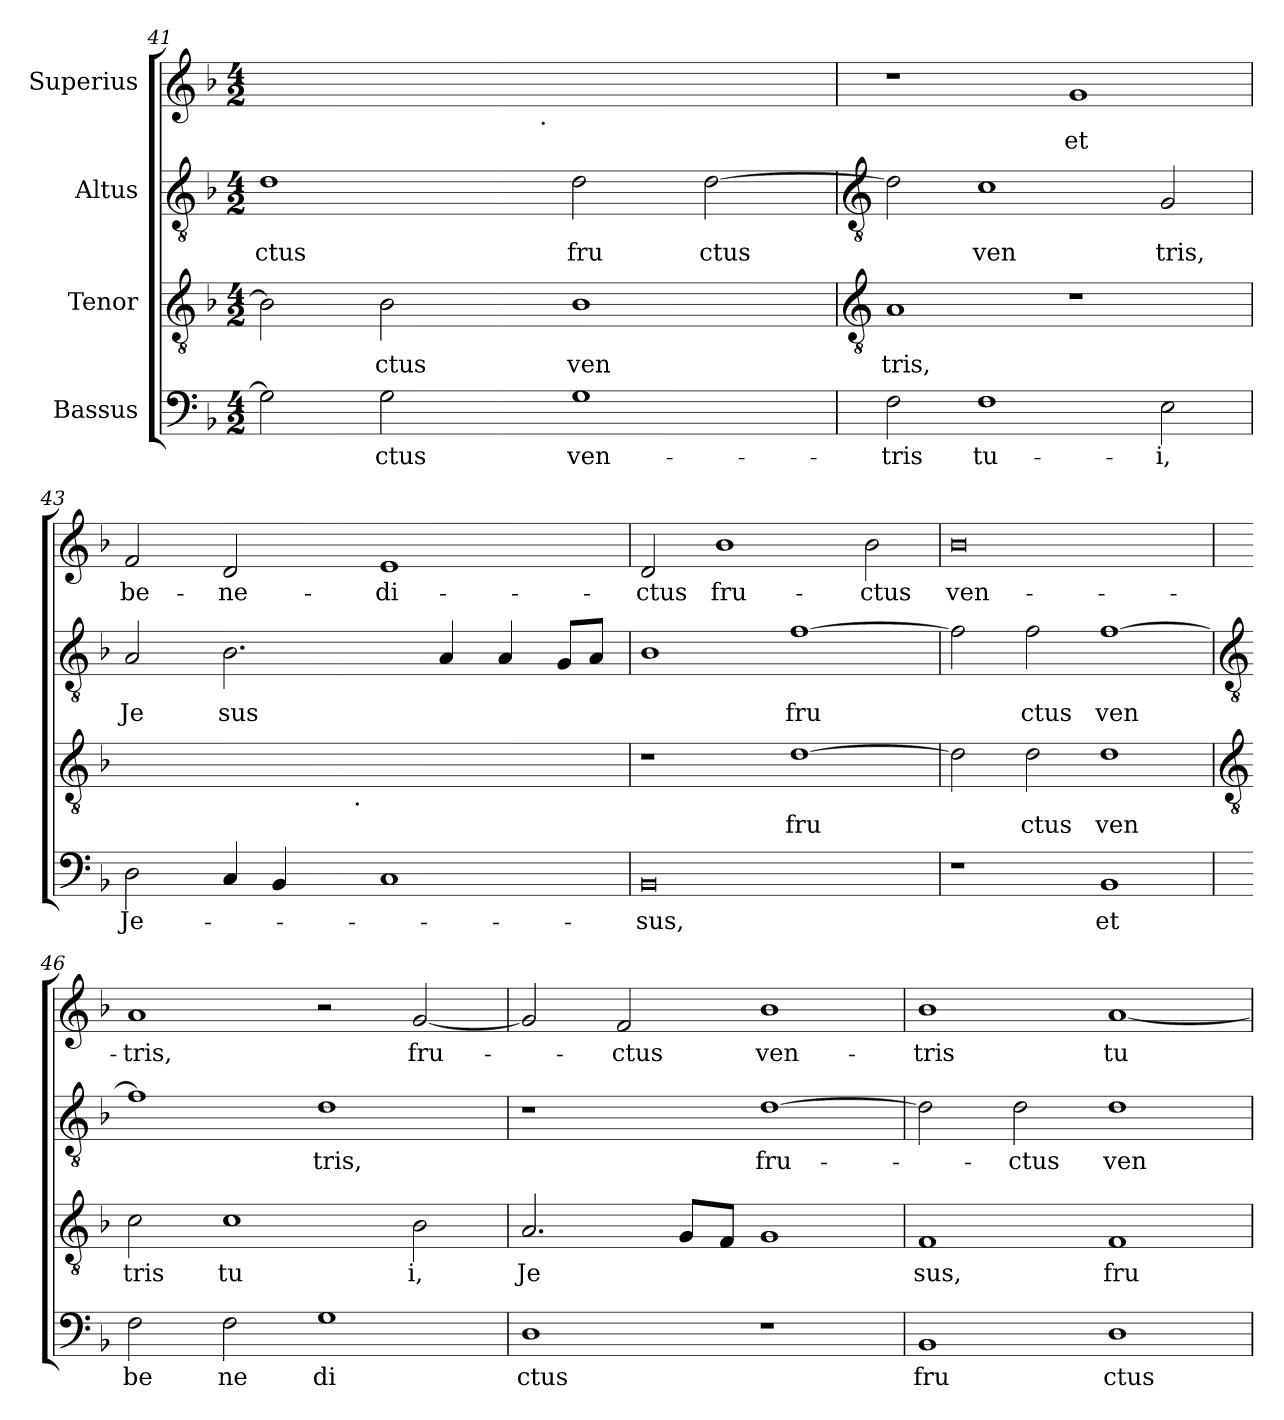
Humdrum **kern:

**kern	**text	**kern	**text	**kern	**text	**kern	**text
*part4	*part4	*part3	*part3	*part2	*part2	*part1	*part1
*staff4	*staff4	*staff3	*staff3	*staff2	*staff2	*staff1	*staff1
*I"Bassus	*	*I"Tenor	*	*I"Altus	*	*I"Superius	*
*clefF4	*	*clefGv2	*	*clefGv2	*	*clefG2	*
*ITrd-3c-5	*	*	*	*ITrd-3c-5	*	*ITrd-3c-5	*
*k[b-e-]	*	*k[b-]	*	*k[b-e-]	*	*k[b-e-]	*
*B-:	*	*F:	*	*B-:	*	*B-:	*
*M4/2	*	*M4/2	*	*M4/2	*	*M4/2	*
=41	=41	=41	=41	=41	=41	=41	=41
!	!	!	!	!	!LO:LY:b	!	!
2c\]	.	2B-\]	.	1g	ctus	4ryy	.
.	.	.	.	.	.	4ryy	.
!	!LO:LY:b	!	!LO:LY:b	!	!	!	!
2c\	-ctus	2B-\	ctus	.	.	4ryy	.
.	.	.	.	.	.	32ryy	.
.	.	.	.	.	.	32ryy	.
.	.	.	.	.	.	32ryy	.
.	.	.	.	.	.	32ryy	.
.	.	.	.	.	.	32ryy	.
.	.	.	.	.	.	32ryy	.
!	!	!	!	!	!	!LO:TX:b:t=.	!
.	.	.	.	.	.	32ryy	.
.	.	.	.	.	.	4ryy	.
!	!LO:LY:b	!	!LO:LY:b	!	!LO:LY:b	!	!
1c	ven-	1B-	ven	2g\	fru	.	.
.	.	.	.	.	.	4ryy	.
.	.	.	.	.	.	4ryy	.
!	!	!	!	!	!LO:LY:b	!	!
.	.	.	.	[2g\	ctus	.	.
.	.	.	.	.	.	4ryy	.
.	.	.	.	.	.	32ryy	.
!!LO:LB:g=z
=42	=42	=42	=42	=42	=42	=42	=42
*	*	*clefGv2	*	*clefGv2	*	*	*
!	!LO:LY:b	!	!LO:LY:b	!	!	!	!
2B-\	-tris	1A	tris,	2g\]	.	1r	.
!	!LO:LY:b	!	!	!	!LO:LY:b	!	!
1B-	tu-	.	.	1f	ven	.	.
!	!	!	!	!	!	!	!LO:LY:b
.	.	1r	.	.	.	1cc	et
!	!LO:LY:b	!	!	!	!LO:LY:b	!	!
2A\	-i,	.	.	2c/	tris,	.	.
=43	=43	=43	=43	=43	=43	=43	=43
!	!LO:LY:b	!	!	!	!LO:LY:b	!	!LO:LY:b
2G\	Je-	4ryy	.	2d/	Je	2b-/	be-
.	.	4ryy	.	.	.	.	.
!	!	!	!	!	!LO:LY:b	!	!LO:LY:b
4F/	.	4ryy	.	2.e-\	sus	2g/	-ne-
4E-/	.	32ryy	.	.	.	.	.
.	.	32ryy	.	.	.	.	.
.	.	32ryy	.	.	.	.	.
.	.	32ryy	.	.	.	.	.
.	.	32ryy	.	.	.	.	.
.	.	32ryy	.	.	.	.	.
!	!	!LO:TX:b:t=.	!	!	!	!	!
.	.	32ryy	.	.	.	.	.
.	.	4ryy	.	.	.	.	.
!	!	!	!	!	!	!	!LO:LY:b
1F	.	.	.	.	.	1a	-di-
.	.	4ryy	.	.	.	.	.
.	.	.	.	4d/	.	.	.
.	.	4ryy	.	.	.	.	.
.	.	.	.	4d/	.	.	.
.	.	4ryy	.	.	.	.	.
.	.	.	.	8c/L	.	.	.
.	.	.	.	8d/J	.	.	.
.	.	32ryy	.	.	.	.	.
=44	=44	=44	=44	=44	=44	=44	=44
!	!LO:LY:b	!	!	!	!	!	!LO:LY:b
0E-	-sus,	1r	.	1e-	.	2g/	-ctus
!	!	!	!	!	!	!	!LO:LY:b
.	.	.	.	.	.	1ee-	fru-
!	!	!	!LO:LY:b	!	!LO:LY:b	!	!
.	.	[1d	fru	[1b-	fru	.	.
!	!	!	!	!	!	!	!LO:LY:b
.	.	.	.	.	.	2ee-\	-ctus
=45	=45	=45	=45	=45	=45	=45	=45
!	!	!	!	!	!	!	!LO:LY:b
1r	.	2d\]	.	2b-\]	.	0ee-	ven-
!	!	!	!LO:LY:b	!	!LO:LY:b	!	!
.	.	2d\	ctus	2b-\	ctus	.	.
!	!LO:LY:b	!	!LO:LY:b	!	!LO:LY:b	!	!
1E-	et	1d	ven	[1b-	ven	.	.
!!LO:LB:g=z
=46	=46	=46	=46	=46	=46	=46	=46
*	*	*clefGv2	*	*clefGv2	*	*	*
!	!LO:LY:b	!	!LO:LY:b	!	!	!	!LO:LY:b
2B-\	be	2c\	tris	1b-]	.	1dd	-tris,
!	!LO:LY:b	!	!LO:LY:b	!	!	!	!
2B-\	ne	1c	tu	.	.	.	.
!	!LO:LY:b	!	!	!	!LO:LY:b	!	!
1c	di	.	.	1g	tris,	2r	.
!	!	!	!LO:LY:b	!	!	!	!LO:LY:b
.	.	2B-\	i,	.	.	[2cc/	fru-
=47	=47	=47	=47	=47	=47	=47	=47
!	!LO:LY:b	!	!LO:LY:b	!	!	!	!
1G	ctus	2.A/	Je	1r	.	2cc/]	.
!	!	!	!	!	!	!	!LO:LY:b
.	.	.	.	.	.	2b-/	-ctus
.	.	8G/L	.	.	.	.	.
.	.	8F/J	.	.	.	.	.
!	!	!	!	!	!LO:LY:b	!	!LO:LY:b
1r	.	1G	.	[1g	fru-	1ee-	ven-
=48	=48	=48	=48	=48	=48	=48	=48
!	!LO:LY:b	!	!LO:LY:b	!	!	!	!LO:LY:b
1E-	fru	1F	sus,	2g\]	.	1ee-	-tris
!	!	!	!	!	!LO:LY:b	!	!
.	.	.	.	2g\	-ctus	.	.
!	!LO:LY:b	!	!LO:LY:b	!	!LO:LY:b	!	!LO:LY:b
1G	ctus	1F	fru	1g	ven-	[1dd	tu-
=	=	=	=	=	=	=	=
*-	*-	*-	*-	*-	*-	*-	*-
